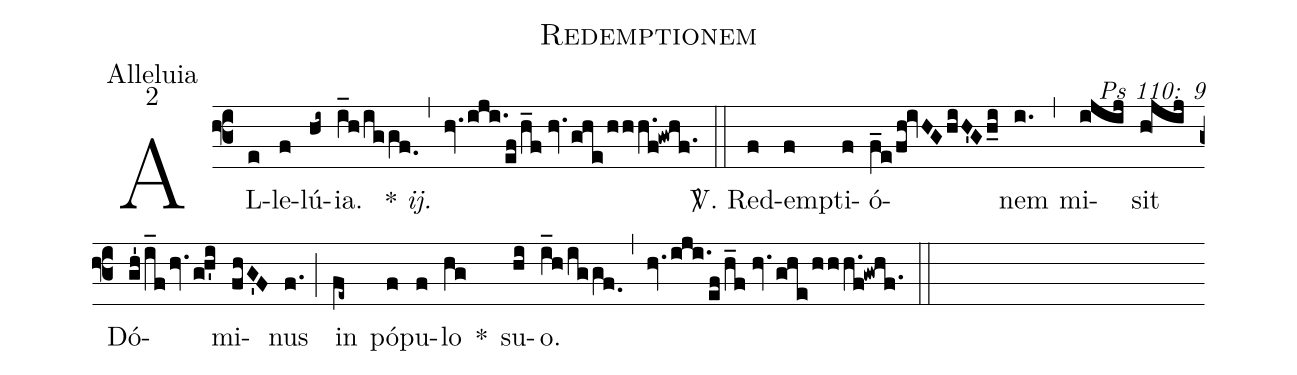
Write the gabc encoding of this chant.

name: Redemptionem;
office-part: Alleluia;
mode: 2;
commentary: Ps 110: 9;
%%
(f3) AL(e)le(f)lú(hi~)ia.(i_h/iggf.0) {*}~<i>ij.</i>(,) (hv.iji./[-0.5]ef/h_f//hv.ghe/hhh.f!gwhf.1) (::)
<sp>V/</sp>. Red(f)emp(f)ti(f)ó(f_e/fh!ivHGhiH'Gh_i)nem(i.) (,) mi(ijij)sit(h!jij) Dó(gh'/i_fhv.gh'i)mi(fhG'F)nus(f.) (;) in(fe~) pó(f)pu(f)lo(hg) *()
su(hi)o.(i_h/iggf.0) (,) (hv.iji./[-0.5]ef/h_f//hv.ghe/hhh.f!gwhf.1) (::)
